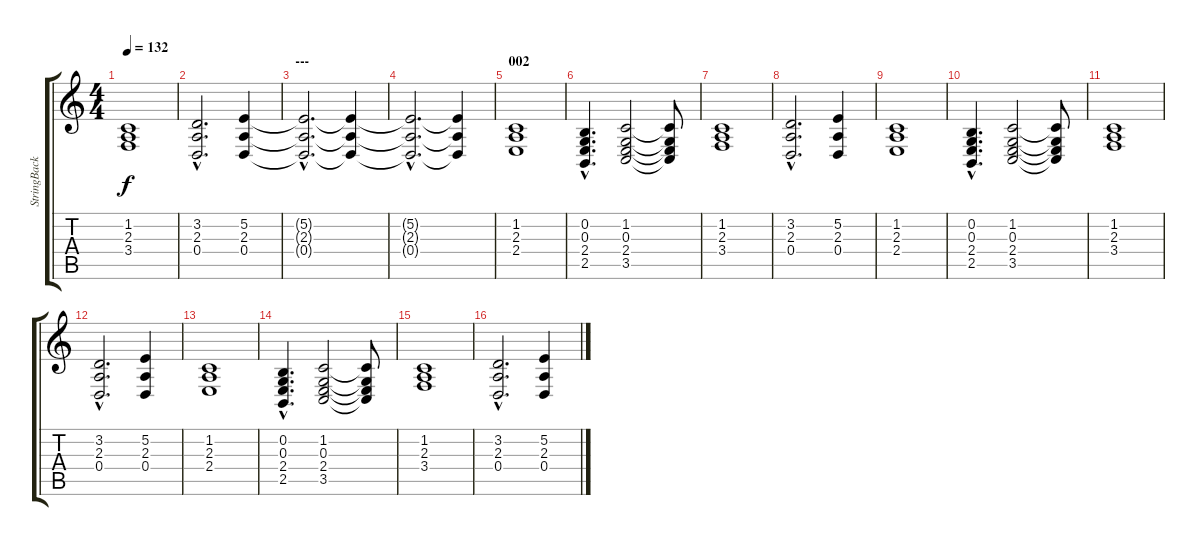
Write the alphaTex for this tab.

\track ("StringBack" "StringBack") {instrument synthstrings1}
\staff {score tabs}
\tuning (E4 B3 G3 D3 A2 E2) {hide}
\ts (4 4)
\tempo 132
\clef g2
\ks c
(1.2 2.3 3.4).1{dy f} |
(3.2{hac} 2.3{hac} 0.4{hac}).2{d} (5.2 2.3 0.4).4 |
\section ("" "---")
(5.2{hac t} 2.3{hac t} 0.4{hac t}).2{d} (5.2{t} 2.3{t} 0.4{t}).4 |
(5.2{hac t} 2.3{hac t} 0.4{hac t}).2{d} (5.2{t} 2.3{t} 0.4{t}).4 |
\section ("" "002")
(1.2 2.3 2.4).1 |
(0.2{hac} 0.3{hac} 2.4{hac} 2.5{hac}).4{d} (1.2 0.3 2.4 3.5).2 (1.2{t} 0.3{t} 2.4{t} 3.5{t}).8 |
(1.2 2.3 3.4).1 |
(3.2{hac} 2.3{hac} 0.4{hac}).2{d} (5.2 2.3 0.4).4 |
(1.2 2.3 2.4).1 |
(0.2{hac} 0.3{hac} 2.4{hac} 2.5{hac}).4{d} (1.2 0.3 2.4 3.5).2 (1.2{t} 0.3{t} 2.4{t} 3.5{t}).8 |
(1.2 2.3 3.4).1 |
(3.2{hac} 2.3{hac} 0.4{hac}).2{d} (5.2 2.3 0.4).4 |
(1.2 2.3 2.4).1 |
(0.2{hac} 0.3{hac} 2.4{hac} 2.5{hac}).4{d} (1.2 0.3 2.4 3.5).2 (1.2{t} 0.3{t} 2.4{t} 3.5{t}).8 |
(1.2 2.3 3.4).1 |
(3.2{hac} 2.3{hac} 0.4{hac}).2{d} (5.2 2.3 0.4).4
